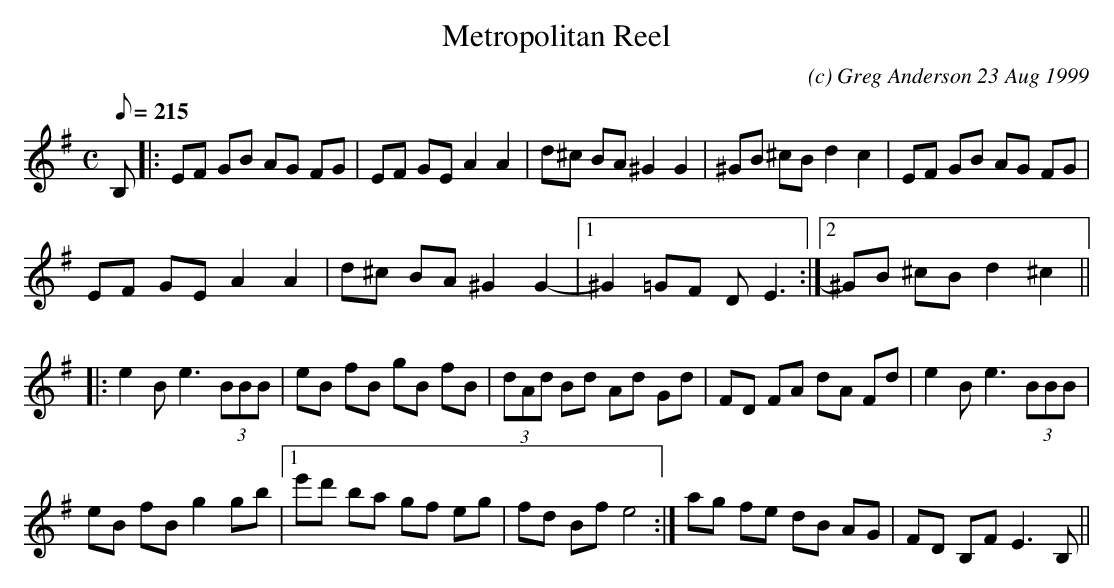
X:1
T:Metropolitan Reel
M:C
L:1/8
Q:215
C:(c) Greg Anderson 23 Aug 1999
K:Em
B,|:EF GB AG FG|EF GE A2 A2|d^c BA ^G2 G2|
^GB ^cB d2 c2|EF GB AG FG|!EF GE A2 A2|
d^c BA ^G2 G2-|1^G2 =GF D E3:|2^GB ^cB d2^c2||!
|:e2 B e3 (3BBB|eB fB gB fB|(3dAd Bd Ad Gd|
FD FA dA Fd|e2 B e3 (3BBB|!eB fB g2 gb|1e'd' ba gf eg|fd Bf e4:|
2ag fe dB AG|FD B,F E3 B,||
